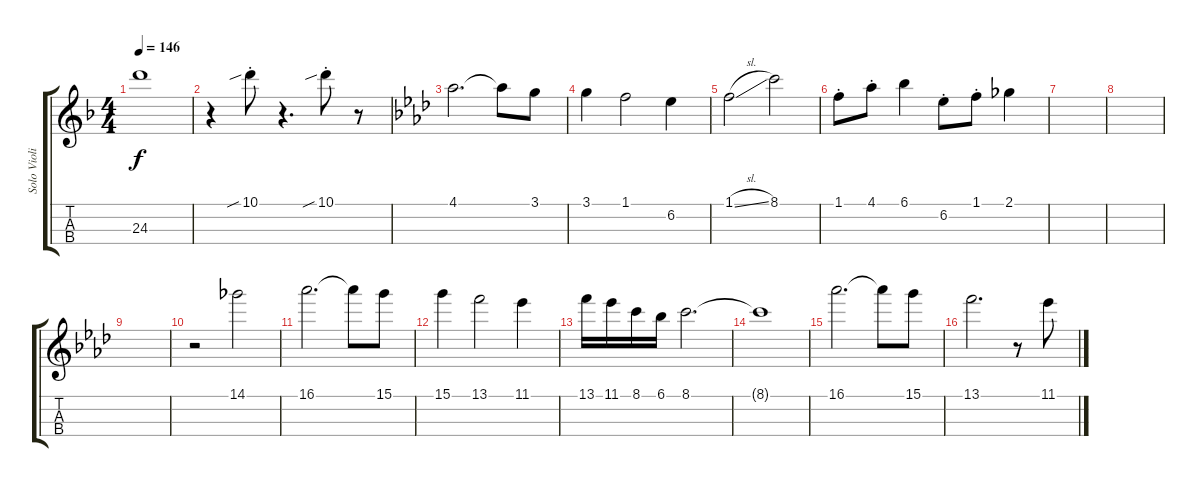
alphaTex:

\track ("Solo Violin" "Solo Violi") {instrument violin}
\staff {score tabs}
\tuning (E5 A4 D4 G3) {hide}
\ts (4 4)
\tempo 146
\clef g2
\ks dminor
24.3.1{dy f} |
r.4 10.1{sib st}.8 r.4{d} 10.1{sib st}.8 r.8 |
\ks fminor
4.1.2{d} 4.1{t}.8 3.1.8 |
3.1.4 1.1.2 6.2.4 |
1.1{sl}.2 8.1.2 |
1.1{st}.8 4.1{st}.8 6.1.4 6.2{st}.8 1.1{st}.8 2.1.4 |
|
|
|
r.2 14.1.2 |
16.1.2{d} 16.1{t}.8 15.1.8 |
15.1.4 13.1.2 11.1.4 |
13.1.16 11.1.16 8.1.16 6.1.16 8.1.2{d} |
8.1{t}.1 |
16.1.2{d} 16.1{t}.8 15.1.8 |
13.1.2{d} r.8 11.1.8
